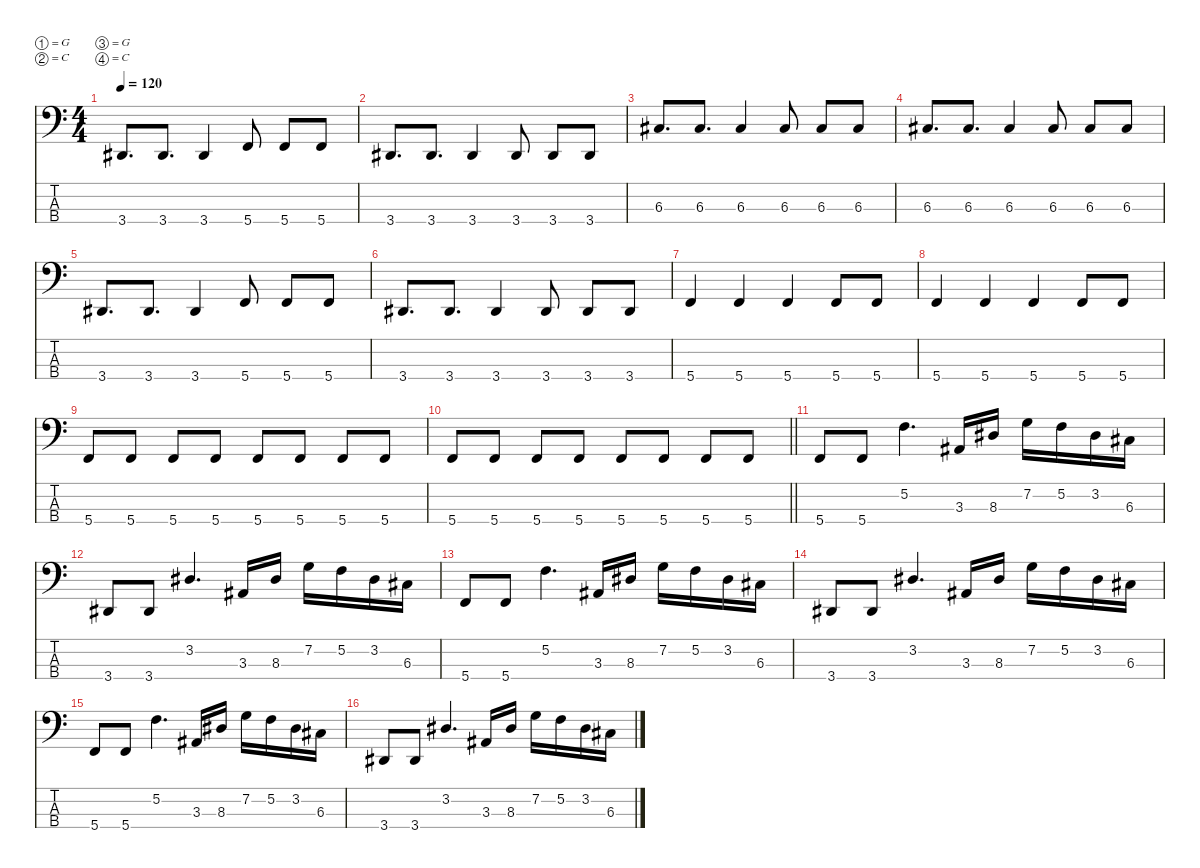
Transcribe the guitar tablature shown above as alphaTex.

\defaultSystemsLayout 4
\hideDynamics
\bracketExtendMode nobrackets
\singleTrackTrackNamePolicy hidden
\multiTrackTrackNamePolicy hidden
\firstSystemTrackNameMode fullname
\firstSystemTrackNameOrientation horizontal
\otherSystemsTrackNameOrientation horizontal
\track ("BASS" "el.bs.") {defaultSystemsLayout 8 instrument electricbassfinger}
\staff {score tabs}
\tuning (G2 C2 G1 C1)
\ts (4 4)
\tempo 120
\clef f4
\ks c
3.4{acc #}.8{d dy f beam Up} 3.4{acc #}.8{d beam Up} 3.4{acc #}.4{beam Up} 5.4.8{beam Up} 5.4.8{beam Up} 5.4.8{beam Up} |
3.4{acc #}.8{d beam Up} 3.4{acc #}.8{d beam Up} 3.4{acc #}.4{beam Up} 3.4{acc #}.8{beam Up} 3.4{acc #}.8{beam Up} 3.4{acc #}.8{beam Up} |
6.3{acc #}.8{d beam Up} 6.3{acc #}.8{d beam Up} 6.3{acc #}.4{beam Up} 6.3{acc #}.8{beam Up} 6.3{acc #}.8{beam Up} 6.3{acc #}.8{beam Up} |
6.3{acc #}.8{d beam Up} 6.3{acc #}.8{d beam Up} 6.3{acc #}.4{beam Up} 6.3{acc #}.8{beam Up} 6.3{acc #}.8{beam Up} 6.3{acc #}.8{beam Up} |
3.4{acc #}.8{d beam Up} 3.4{acc #}.8{d beam Up} 3.4{acc #}.4{beam Up} 5.4.8{beam Up} 5.4.8{beam Up} 5.4.8{beam Up} |
3.4{acc #}.8{d beam Up} 3.4{acc #}.8{d beam Up} 3.4{acc #}.4{beam Up} 3.4{acc #}.8{beam Up} 3.4{acc #}.8{beam Up} 3.4{acc #}.8{beam Up} |
5.4.4{beam Up} 5.4.4{beam Up} 5.4.4{beam Up} 5.4.8{beam Up} 5.4.8{beam Up} |
5.4.4{beam Up} 5.4.4{beam Up} 5.4.4{beam Up} 5.4.8{beam Up} 5.4.8{beam Up} |
5.4.8{beam Up} 5.4.8{beam Up} 5.4.8{beam Up} 5.4.8{beam Up} 5.4.8{beam Up} 5.4.8{beam Up} 5.4.8{beam Up} 5.4.8{beam Up} |
\barLineRight lightlight
5.4.8{beam Up} 5.4.8{beam Up} 5.4.8{beam Up} 5.4.8{beam Up} 5.4.8{beam Up} 5.4.8{beam Up} 5.4.8{beam Up} 5.4.8{beam Up} |
5.4.8{beam Up} 5.4.8{beam Up} 5.2.4{d beam Down} 3.3{acc #}.16{beam Up} 8.3{acc #}.16{beam Up} 7.2.16{beam Down} 5.2.16{beam Down} 3.2{acc #}.16{beam Down} 6.3{acc #}.16{beam Down} |
3.4{acc #}.8{beam Up} 3.4{acc #}.8{beam Up} 3.2{acc #}.4{d beam Up} 3.3{acc #}.16{beam Up} 8.3{acc #}.16{beam Up} 7.2.16{beam Down} 5.2.16{beam Down} 3.2{acc #}.16{beam Down} 6.3{acc #}.16{beam Down} |
5.4.8{beam Up} 5.4.8{beam Up} 5.2.4{d beam Down} 3.3{acc #}.16{beam Up} 8.3{acc #}.16{beam Up} 7.2.16{beam Down} 5.2.16{beam Down} 3.2{acc #}.16{beam Down} 6.3{acc #}.16{beam Down} |
3.4{acc #}.8{beam Up} 3.4{acc #}.8{beam Up} 3.2{acc #}.4{d beam Up} 3.3{acc #}.16{beam Up} 8.3{acc #}.16{beam Up} 7.2.16{beam Down} 5.2.16{beam Down} 3.2{acc #}.16{beam Down} 6.3{acc #}.16{beam Down} |
5.4.8{beam Up} 5.4.8{beam Up} 5.2.4{d beam Down} 3.3{acc #}.16{beam Up} 8.3{acc #}.16{beam Up} 7.2.16{beam Down} 5.2.16{beam Down} 3.2{acc #}.16{beam Down} 6.3{acc #}.16{beam Down} |
3.4{acc #}.8{beam Up} 3.4{acc #}.8{beam Up} 3.2{acc #}.4{d beam Up} 3.3{acc #}.16{beam Up} 8.3{acc #}.16{beam Up} 7.2.16{beam Down} 5.2.16{beam Down} 3.2{acc #}.16{beam Down} 6.3{acc #}.16{beam Down}
